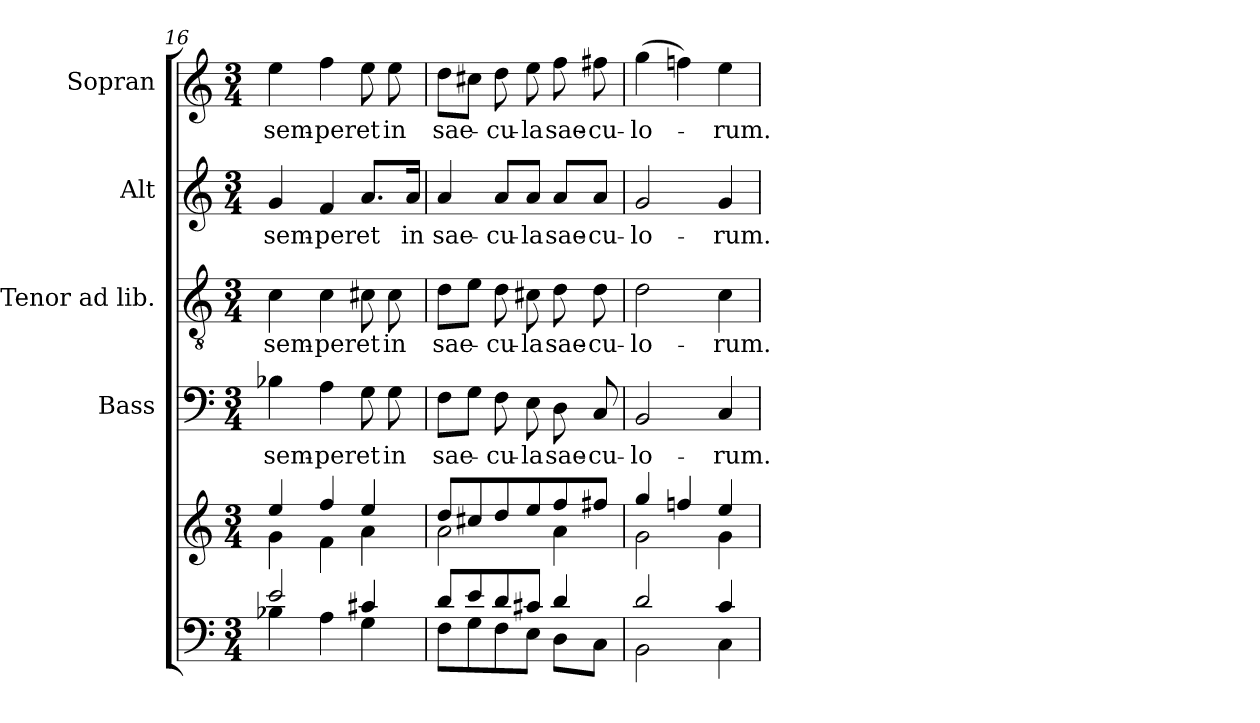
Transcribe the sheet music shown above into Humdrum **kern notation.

**kern	**kern	**kern	**text	**kern	**text	**kern	**text	**kern	**text
*part5	*part5	*part4	*part4	*part3	*part3	*part2	*part2	*part1	*part1
*staff6	*staff5	*staff4	*staff4	*staff3	*staff3	*staff2	*staff2	*staff1	*staff1
*	*	*I"Bass	*	*I"Tenor ad lib.	*	*I"Alt	*	*I"Sopran	*
*	*	*I'B.	*	*I'T.	*	*I'A.	*	*I'S.	*
*clefF4	*clefG2	*clefF4	*	*clefGv2	*	*clefG2	*	*clefG2	*
*k[]	*k[]	*k[]	*	*k[]	*	*k[]	*	*k[]	*
*C:	*C:	*C:	*	*C:	*	*C:	*	*C:	*
*M3/4	*M3/4	*M3/4	*	*M3/4	*	*M3/4	*	*M3/4	*
=16	=16	=16	=16	=16	=16	=16	=16	=16	=16
*^	*^	*	*	*	*	*	*	*	*
!	!	!	!	!	!LO:LY:b	!	!LO:LY:b	!	!LO:LY:b	!	!LO:LY:b
2e/	4B-X\	4ee/	4g\	4B-X\	sem-	4c\	sem-	4g/	sem-	4ee\	sem-
!	!	!	!	!	!LO:LY:b	!	!LO:LY:b	!	!LO:LY:b	!	!LO:LY:b
.	4A\	4ff/	4f\	4A\	-per	4c\	-per	4f/	-per	4ff\	-per
!	!	!	!	!	!LO:LY:b	!	!LO:LY:b	!	!LO:LY:b	!	!LO:LY:b
4c#X/	4G\	4ee/	4a\	8G\	et	8c#X\	et	8.a/L	et	8ee\	et
!	!	!	!	!	!LO:LY:b	!	!LO:LY:b	!	!	!	!LO:LY:b
.	.	.	.	8G\	in	8c#\	in	.	.	8ee\	in
!	!	!	!	!	!	!	!	!	!LO:LY:b	!	!
.	.	.	.	.	.	.	.	16a/Jk	in	.	.
=17	=17	=17	=17	=17	=17	=17	=17	=17	=17	=17	=17
!	!	!	!	!	!LO:LY:b	!	!LO:LY:b	!	!LO:LY:b	!	!LO:LY:b
8d/L	8F\L	8dd/L	2a\	8F\L	sae-	8d\L	sae-	4a/	sae-	8dd\L	sae-
8e/	8G\	8cc#X/	.	8G\J	.	8e\J	.	.	.	8cc#X\J	.
!	!	!	!	!	!LO:LY:b	!	!LO:LY:b	!	!LO:LY:b	!	!LO:LY:b
8d/	8F\	8dd/	.	8F\	-cu-	8d\	-cu-	8a/L	-cu-	8dd\	-cu-
!	!	!	!	!	!LO:LY:b	!	!LO:LY:b	!	!LO:LY:b	!	!LO:LY:b
8c#X/J	8E\J	8ee/	.	8E\	-la	8c#X\	-la	8a/J	-la	8ee\	-la
!	!	!	!	!	!LO:LY:b	!	!LO:LY:b	!	!LO:LY:b	!	!LO:LY:b
4d/	8D\L	8ff/	4a\	8D\	sae-	8d\	sae-	8a/L	sae-	8ff\	sae-
!	!	!	!	!	!LO:LY:b	!	!LO:LY:b	!	!LO:LY:b	!	!LO:LY:b
.	8C\J	8ff#X/J	.	8C/	-cu-	8d\	-cu-	8a/J	-cu-	8ff#X\	-cu-
=18	=18	=18	=18	=18	=18	=18	=18	=18	=18	=18	=18
!	!	!	!	!	!LO:LY:b	!	!LO:LY:b	!	!LO:LY:b	!	!LO:LY:b
2d/	2BB\	4gg/	2g\	2BB/	-lo-	2d\	-lo-	2g/	-lo-	(>4gg\	-lo-
.	.	4ffn/	.	.	.	.	.	.	.	4ffn\)	.
!	!	!	!	!	!LO:LY:b	!	!LO:LY:b	!	!LO:LY:b	!	!LO:LY:b
4c/	4C\	4ee/	4g\	4C/	-rum.	4c\	-rum.	4g/	-rum.	4ee\	-rum.
*v	*v	*	*	*	*	*	*	*	*	*	*
*	*v	*v	*	*	*	*	*	*	*	*
=	=	=	=	=	=	=	=	=	=
*-	*-	*-	*-	*-	*-	*-	*-	*-	*-
